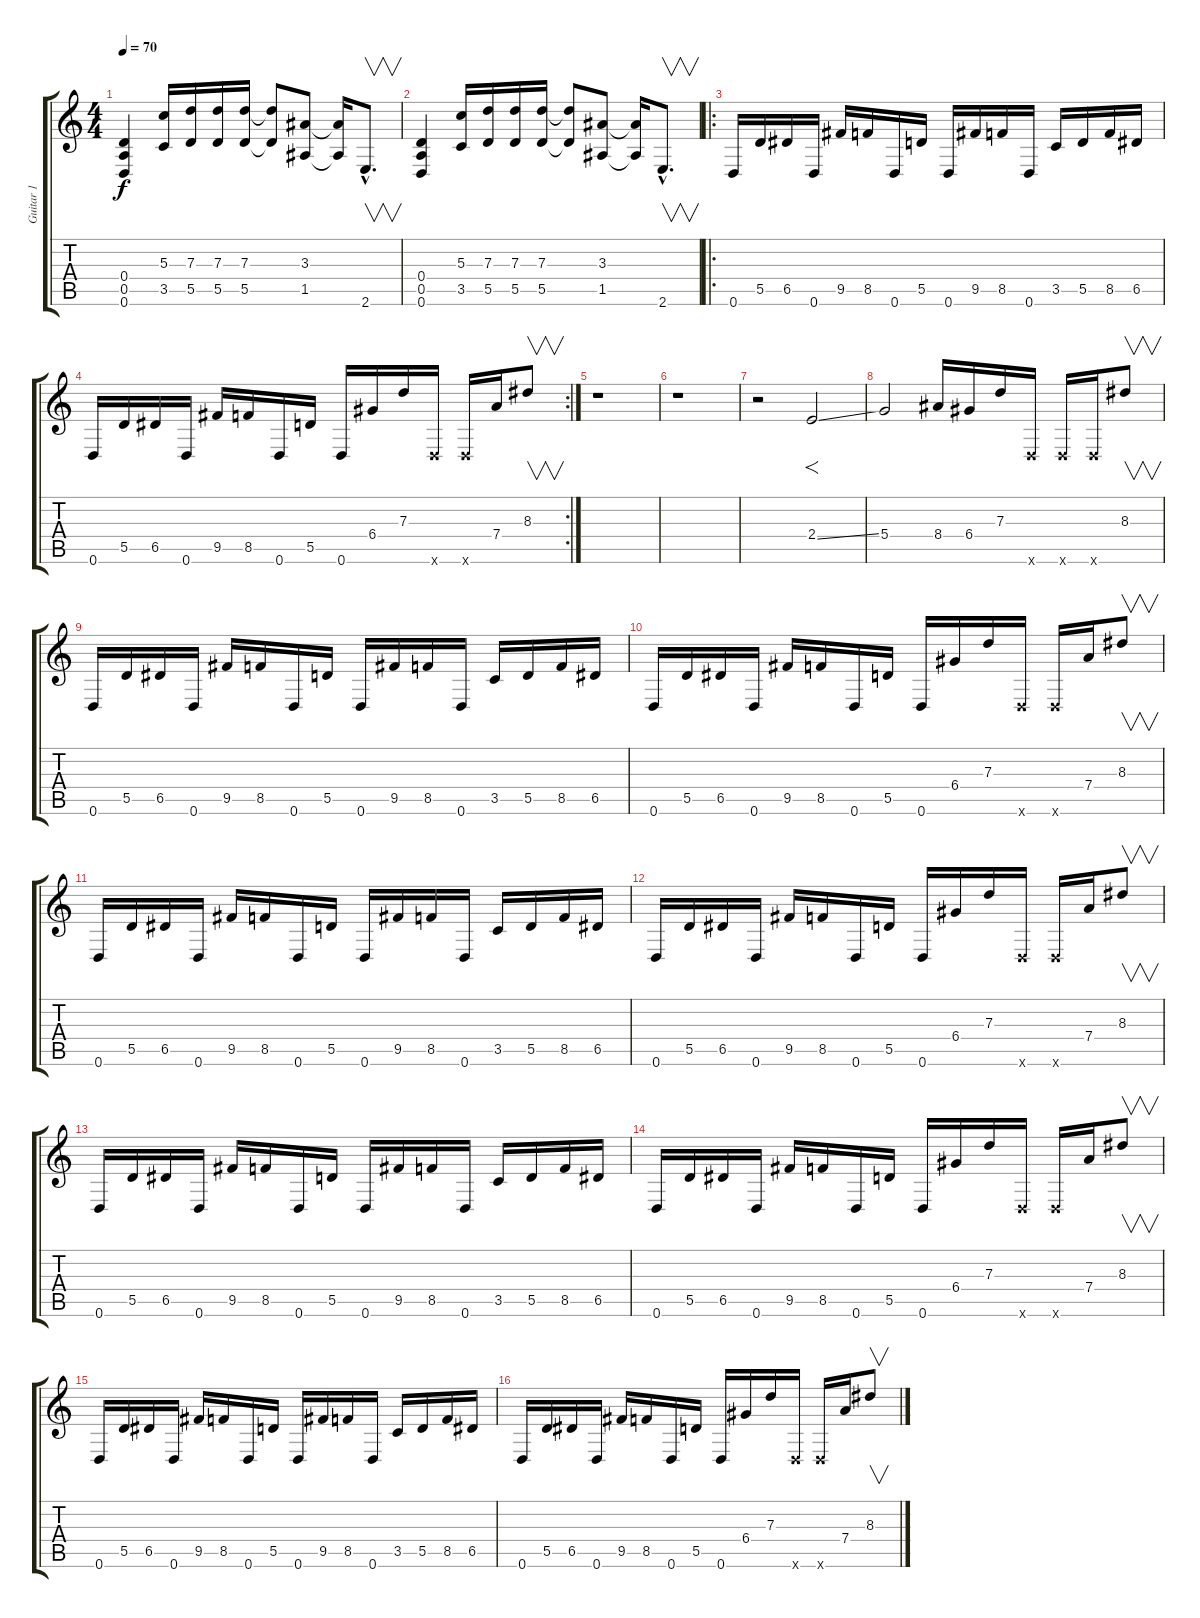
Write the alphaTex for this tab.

\track ("Guitar 1" "Guitar 1") {instrument distortionguitar}
\staff {score tabs}
\tuning (E4 B3 G3 D3 A2 D2) {hide}
\ts (4 4)
\tempo 70
\clef g2
\ks c
(0.4 0.5 0.6).4{dy f} (5.3 3.5).16 (7.3 5.5).16 (7.3 5.5).16 (7.3 5.5).16 (7.3{t} 5.5{t}).8 (3.3 1.5).8 (3.3{t} 1.5{t}).16 2.6{hac}.8{v d} |
(0.4 0.5 0.6).4 (5.3 3.5).16 (7.3 5.5).16 (7.3 5.5).16 (7.3 5.5).16 (7.3{t} 5.5{t}).8 (3.3 1.5).8 (3.3{t} 1.5{t}).16 2.6{hac}.8{v d} |
\ro
0.6.16 5.5.16 6.5.16 0.6.16 9.5.16 8.5.16 0.6.16 5.5.16 0.6.16 9.5.16 8.5.16 0.6.16 3.5.16 5.5.16 8.5.16 6.5.16 |
\rc 2
0.6.16 5.5.16 6.5.16 0.6.16 9.5.16 8.5.16 0.6.16 5.5.16 0.6.16 6.4.16 7.3.16 0.6{x}.16 0.6{x}.16 7.4.16 8.3.8{v} |
r.1 |
r.1 |
r.2 2.4{ss}.2{f} |
5.4.2 8.4.16 6.4.16 7.3.16 0.6{x}.16 0.6{x}.16 0.6{x}.16 8.3.8{v} |
0.6.16 5.5.16 6.5.16 0.6.16 9.5.16 8.5.16 0.6.16 5.5.16 0.6.16 9.5.16 8.5.16 0.6.16 3.5.16 5.5.16 8.5.16 6.5.16 |
0.6.16 5.5.16 6.5.16 0.6.16 9.5.16 8.5.16 0.6.16 5.5.16 0.6.16 6.4.16 7.3.16 0.6{x}.16 0.6{x}.16 7.4.16 8.3.8{v} |
0.6.16 5.5.16 6.5.16 0.6.16 9.5.16 8.5.16 0.6.16 5.5.16 0.6.16 9.5.16 8.5.16 0.6.16 3.5.16 5.5.16 8.5.16 6.5.16 |
0.6.16 5.5.16 6.5.16 0.6.16 9.5.16 8.5.16 0.6.16 5.5.16 0.6.16 6.4.16 7.3.16 0.6{x}.16 0.6{x}.16 7.4.16 8.3.8{v} |
0.6.16 5.5.16 6.5.16 0.6.16 9.5.16 8.5.16 0.6.16 5.5.16 0.6.16 9.5.16 8.5.16 0.6.16 3.5.16 5.5.16 8.5.16 6.5.16 |
0.6.16 5.5.16 6.5.16 0.6.16 9.5.16 8.5.16 0.6.16 5.5.16 0.6.16 6.4.16 7.3.16 0.6{x}.16 0.6{x}.16 7.4.16 8.3.8{v} |
0.6.16 5.5.16 6.5.16 0.6.16 9.5.16 8.5.16 0.6.16 5.5.16 0.6.16 9.5.16 8.5.16 0.6.16 3.5.16 5.5.16 8.5.16 6.5.16 |
0.6.16 5.5.16 6.5.16 0.6.16 9.5.16 8.5.16 0.6.16 5.5.16 0.6.16 6.4.16 7.3.16 0.6{x}.16 0.6{x}.16 7.4.16 8.3.8{v}
